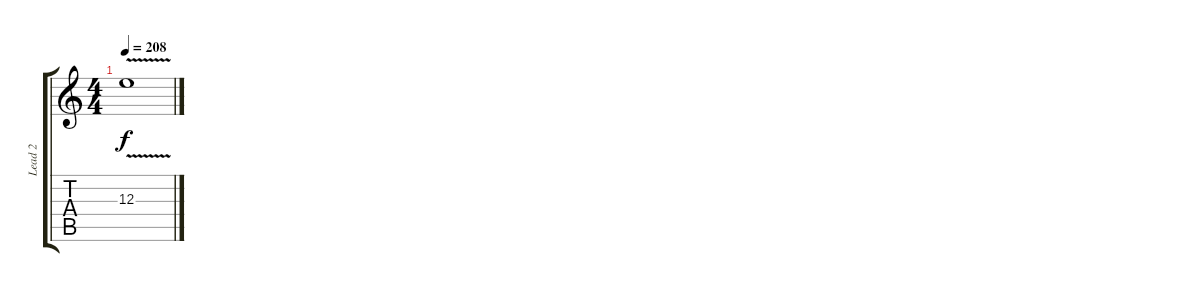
\track ("Lead 2" "Lead 2") {instrument distortionguitar}
\staff {score tabs}
\tuning (Db4 Ab3 E3 B2 Gb2 Db2) {hide}
\ts (4 4)
\tempo 208
\clef g2
\ks c
12.3{v}.1{dy f}
